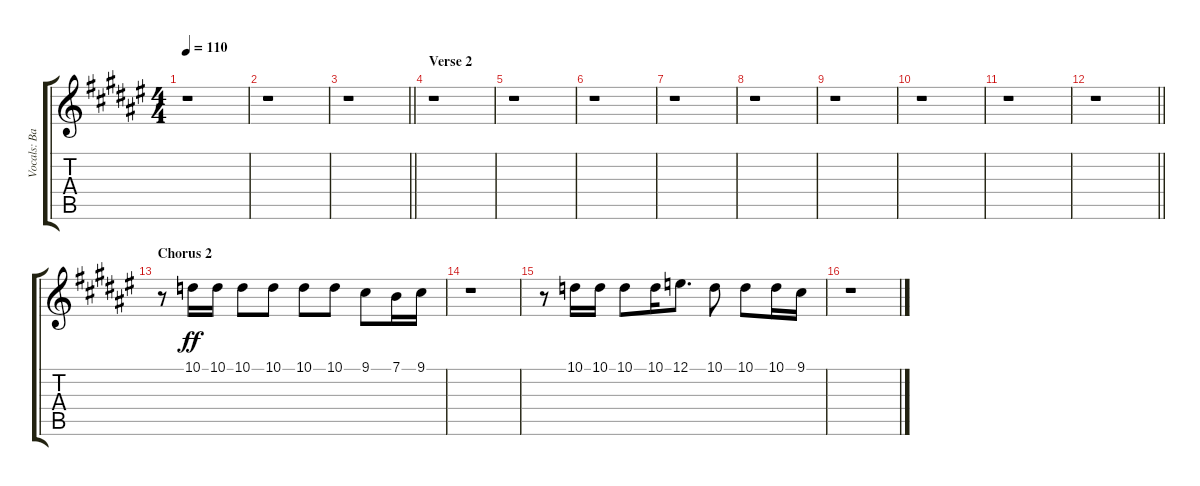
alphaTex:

\track ("Vocals: Backing" "Vocals: Ba") {instrument trumpet}
\staff {score tabs}
\tuning (E4 B3 G3 D3 A2 E2) {hide}
\ts (4 4)
\tempo 110
\clef g2
\ks f#
r.1{dy ff} |
r.1 |
\barLineRight lightlight
r.1 |
\section ("" "Verse 2")
r.1 |
r.1 |
r.1 |
r.1 |
r.1 |
r.1 |
r.1 |
r.1 |
\barLineRight lightlight
r.1 |
\section ("" "Chorus 2")
r.8 10.1.16 10.1.16 10.1.8 10.1.8 10.1.8 10.1.8 9.1.8 7.1.16 9.1.16 |
r.1 |
r.8 10.1.16 10.1.16 10.1.8 10.1.16 12.1.8{d} 10.1.8 10.1.8 10.1.16 9.1.16 |
r.1
